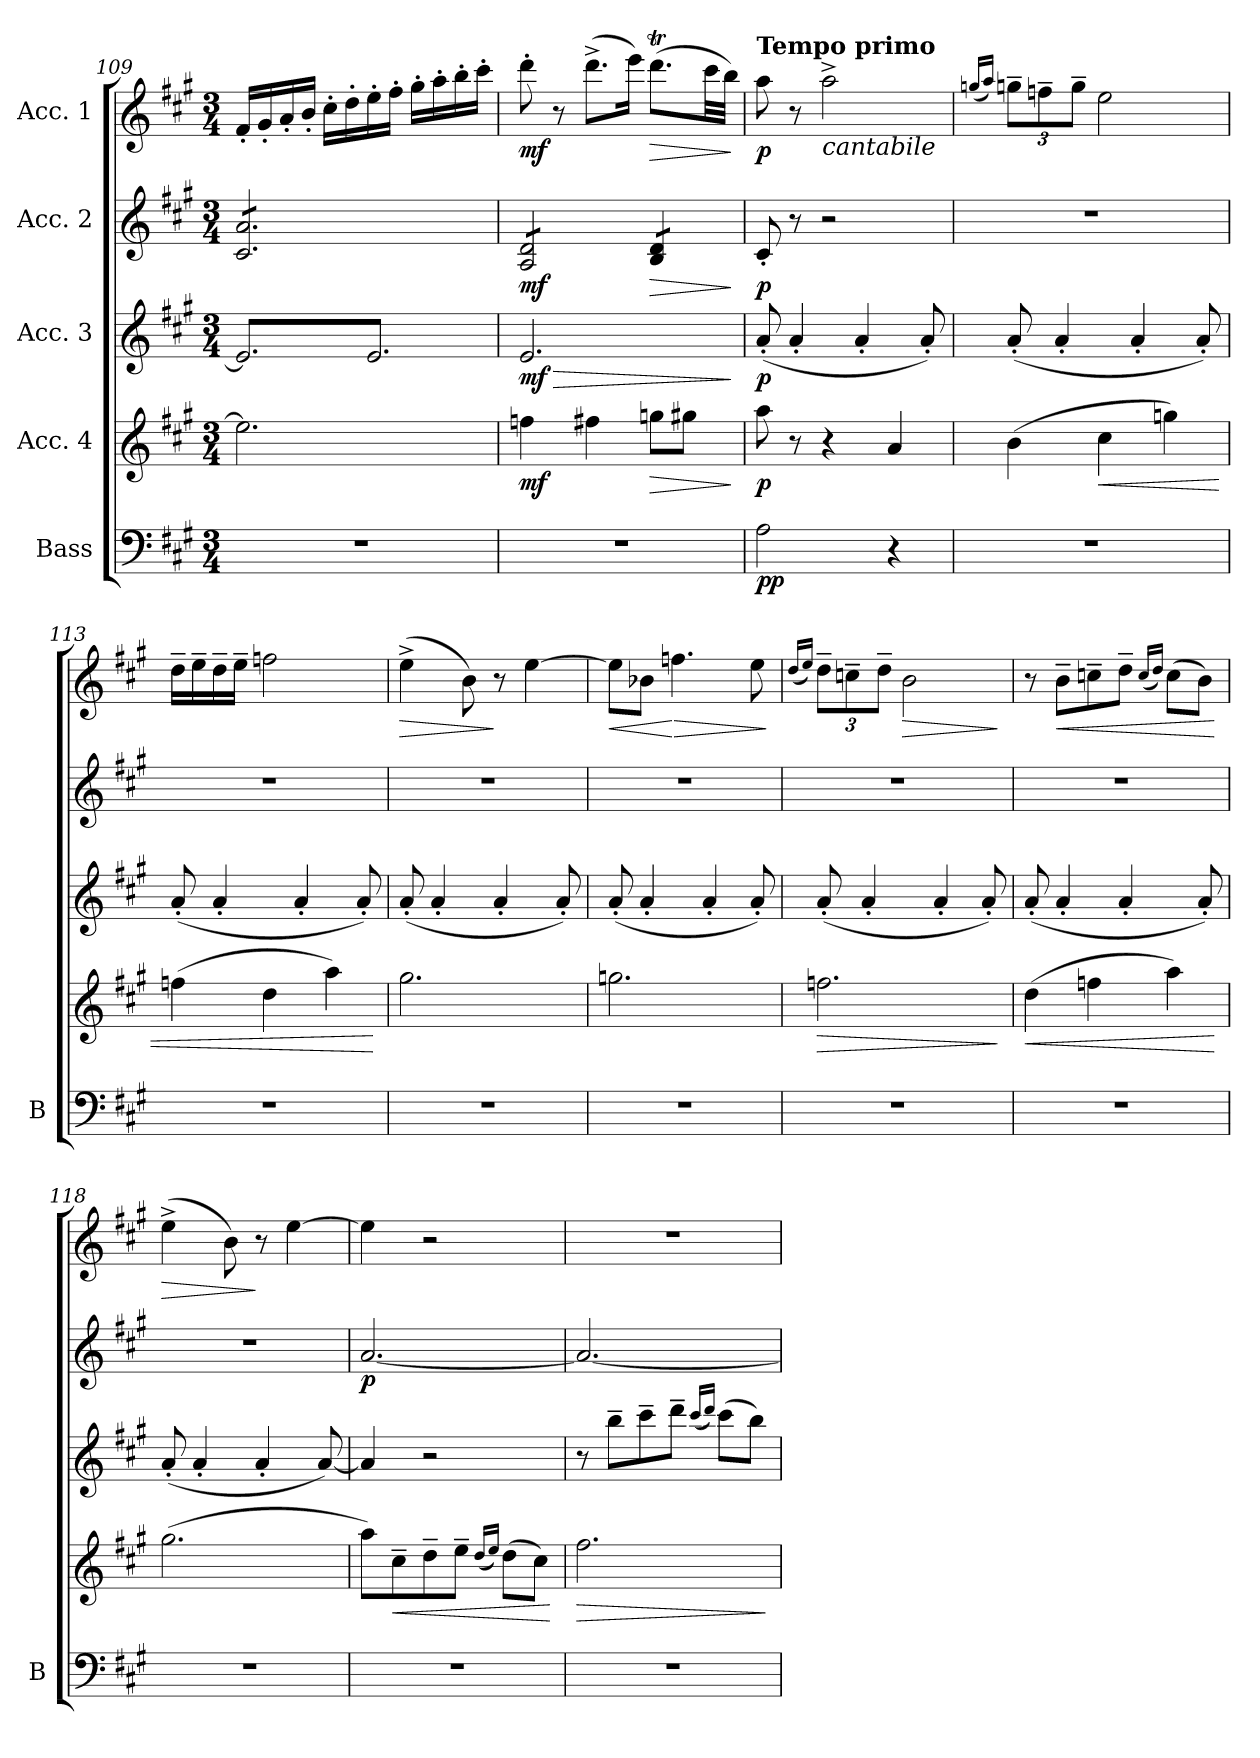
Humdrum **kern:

**kern	**dynam	**kern	**dynam	**kern	**dynam	**kern	**dynam	**kern	**dynam
*part5	*part5	*part4	*part4	*part3	*part3	*part2	*part2	*part1	*part1
*staff5	*staff5	*staff4	*staff4	*staff3	*staff3	*staff2	*staff2	*staff1	*staff1
*I"Bass	*	*I"Acc. 4	*	*I"Acc. 3	*	*I"Acc. 2	*	*I"Acc. 1	*
*I'B	*	*	*	*	*	*	*	*	*
*clefF4	*	*clefG2	*	*clefG2	*	*clefG2	*	*clefG2	*
*ITrd7c12	*	*ITrd7c12	*	*ITrd7c12	*	*	*	*	*
*k[f#c#g#]	*	*k[f#c#g#]	*	*k[f#c#g#]	*	*k[f#c#g#]	*	*k[f#c#g#]	*
*M3/4	*	*M3/4	*	*M3/4	*	*M3/4	*	*M3/4	*
=109	=109	=109	=109	=109	=109	=109	=109	=109	=109
*	*	*	*	*tremolo	*	*	*	*	*
*	*	*	*	*	*	*tremolo	*	*	*
2.r	.	2.e\]	.	8E/]L	.	8c#/ 8a/L	.	16f#'/LL	.
.	.	.	.	.	.	.	.	16g#'/	.
.	.	.	.	8E/	.	8c#/ 8a/	.	16a'/	.
.	.	.	.	.	.	.	.	16b'/JJ	.
.	.	.	.	8E/	.	8c#/ 8a/	.	16cc#'\LL	.
.	.	.	.	.	.	.	.	16dd'\	.
.	.	.	.	8E/	.	8c#/ 8a/	.	16ee'\	.
.	.	.	.	.	.	.	.	16ff#'\JJ	.
.	.	.	.	8E/	.	8c#/ 8a/	.	16gg#'\LL	.
.	.	.	.	.	.	.	.	16aa'\	.
.	.	.	.	8E/J	.	8c#/ 8a/J	.	16bb'\	.
*	*	*	*	*Xtremolo	*	*	*	*	*
.	.	.	.	.	.	.	.	16ccc#'\JJ	.
=110	=110	=110	=110	=110	=110	=110	=110	=110	=110
!	!	!	!LO:DY:b	!	!LO:HP:b	!	!	!	!
!	!	!	!	!	!LO:DY:n=1:b	!	!LO:DY:b	!	!LO:DY:b
2.r	.	4fn\	mf	2.E/	> mf	8A/ 8d/L	mf	8ddd'\	mf
.	.	.	.	.	.	8A/ 8d/	.	8r	.
.	.	4f#X\	.	.	.	8A/ 8d/	.	(8.ddd^\L	.
.	.	.	.	.	.	8A/ 8d/J	.	.	.
.	.	.	.	.	.	.	.	16eee\Jk)	.
!	!	!	!LO:HP:b	!	!	!	!LO:HP:b	!	!LO:HP:b
.	.	8gn\L	>	.	.	8B/ 8d/L	>	(8.dddT\L	>
.	.	8g#X\J	.	.	.	8B/ 8d/J	.	.	.
*	*	*	*	*	*	*Xtremolo	*	*	*
.	.	.	.	.	.	.	.	32ccc#\LL	.
.	.	.	.	.	.	.	.	32bb\JJJ)	.
.	.	.	]	.	]	.	]	.	]
!!LO:LB:g=z
=111	=111	=111	=111	=111	=111	=111	=111	=111	=111
!	!	!	!	!	!	!	!	!LO:TX:a:B:t=Tempo primo	!
!	!LO:DY:b	!	!LO:DY:b	!	!LO:DY:b	!	!LO:DY:b	!	!LO:DY:b
2AA\	pp	8a\	p	(8A'/	p	8c#'/	p	8aa\	p
.	.	8r	.	4A'/	.	8r	.	8r	.
!	!	!	!	!	!	!	!	!LO:TX:b:i:t=cantabile	!
.	.	4r	.	.	.	2r	.	2aa^\	.
.	.	.	.	4A'/	.	.	.	.	.
4r	.	4A/	.	.	.	.	.	.	.
.	.	.	.	8A'/)	.	.	.	.	.
=112	=112	=112	=112	=112	=112	=112	=112	=112	=112
.	.	.	.	.	.	.	.	(16qggn/LL	.
.	.	.	.	.	.	.	.	16qaa/JJ)	.
*	*	*	*	*	*	*	*	*Xbrackettup	*
2.r	.	(4B\	.	(8A'/	.	2.r	.	12gg~\L	.
.	.	.	.	.	.	.	.	12ffn~\	.
.	.	.	.	4A'/	.	.	.	.	.
.	.	.	.	.	.	.	.	12gg~\J	.
!	!	!	!LO:HP:b	!	!	!	!	!	!
.	.	4c#\	<	.	.	.	.	2ee\	.
.	.	.	.	4A'/	.	.	.	.	.
.	.	4gn\)	.	.	.	.	.	.	.
.	.	.	.	8A'/)	.	.	.	.	.
=113	=113	=113	=113	=113	=113	=113	=113	=113	=113
2.r	.	(4fn\	.	(8A'/	.	2.r	.	16dd~\LL	.
.	.	.	.	.	.	.	.	16ee~\	.
.	.	.	.	4A'/	.	.	.	16dd~\	.
.	.	.	.	.	.	.	.	16ee~\JJ	.
.	.	4d\	.	.	.	.	.	2ffn\	.
.	.	.	.	4A'/	.	.	.	.	.
.	.	4a\)	.	.	.	.	.	.	.
.	.	.	.	8A'/)	.	.	.	.	.
.	.	.	[	.	.	.	.	.	.
=114	=114	=114	=114	=114	=114	=114	=114	=114	=114
!	!	!	!	!	!	!	!	!	!LO:HP:b
2.r	.	2.g#\	.	(8A'/	.	2.r	.	(4ee^\	>
.	.	.	.	4A'/	.	.	.	.	.
.	.	.	.	.	.	.	.	8b\)	.
.	.	.	.	4A'/	.	.	.	8r	]
.	.	.	.	.	.	.	.	[4ee\	.
.	.	.	.	8A'/)	.	.	.	.	.
=115	=115	=115	=115	=115	=115	=115	=115	=115	=115
!	!	!	!	!	!	!	!	!	!LO:HP:b
2.r	.	2.gn\	.	(8A'/	.	2.r	.	8ee\L]	<
.	.	.	.	4A'/	.	.	.	8b-X\J	.
!	!	!	!	!	!	!	!	!	!LO:HP:n=1:b
.	.	.	.	.	.	.	.	4.ffn\	[ >
.	.	.	.	4A'/	.	.	.	.	.
.	.	.	.	8A'/)	.	.	.	8ee\	.
.	.	.	.	.	.	.	.	.	]
!!LO:PB:g=z
=116	=116	=116	=116	=116	=116	=116	=116	=116	=116
.	.	.	.	.	.	.	.	(16qdd/LL	.
.	.	.	.	.	.	.	.	16qee/JJ)	.
!	!	!	!LO:HP:b	!	!	!	!	!	!
2.r	.	2.fn\	>	(8A'/	.	2.r	.	12dd~\L	.
.	.	.	.	.	.	.	.	12ccn~\	.
.	.	.	.	4A'/	.	.	.	.	.
.	.	.	.	.	.	.	.	12dd~\J	.
!	!	!	!	!	!	!	!	!	!LO:HP:b
.	.	.	.	.	.	.	.	2b\	>
.	.	.	.	4A'/	.	.	.	.	.
.	.	.	.	8A'/)	.	.	.	.	.
.	.	.	]	.	.	.	.	.	]
=117	=117	=117	=117	=117	=117	=117	=117	=117	=117
!	!	!	!LO:HP:b	!	!	!	!	!	!
2.r	.	(4d\	<	(8A'/	.	2.r	.	8r	.
!	!	!	!	!	!	!	!	!	!LO:HP:b
.	.	.	.	4A'/	.	.	.	8b~\L	<
.	.	4fn\	.	.	.	.	.	8ccn~\	.
.	.	.	.	4A'/	.	.	.	8dd~\J	.
.	.	.	.	.	.	.	.	(16qcc/LL	.
.	.	.	.	.	.	.	.	16qdd/JJ)	.
.	.	4a\)	.	.	.	.	.	(8cc\L	.
.	.	.	.	8A'/)	.	.	.	8b\J)	.
.	.	.	[	.	.	.	.	.	[
=118	=118	=118	=118	=118	=118	=118	=118	=118	=118
!	!	!	!	!	!	!	!	!	!LO:HP:b
2.r	.	(2.g#i\	.	(8A'/	.	2.r	.	(4ee^\	>
.	.	.	.	4A'/	.	.	.	.	.
.	.	.	.	.	.	.	.	8b\)	.
.	.	.	.	4A'/	.	.	.	8r	]
.	.	.	.	.	.	.	.	[4ee\	.
.	.	.	.	[8A/)	.	.	.	.	.
=119	=119	=119	=119	=119	=119	=119	=119	=119	=119
!	!	!	!	!	!	!	!LO:DY:b	!	!
2.r	.	8a\L)	.	4A/]	.	[2.a/	p	4ee\]	.
!	!	!	!LO:HP:b	!	!	!	!	!	!
.	.	8c#~\	<	.	.	.	.	.	.
.	.	8d~\	.	2r	.	.	.	2r	.
.	.	8e~\J	.	.	.	.	.	.	.
.	.	(16qd/LL	.	.	.	.	.	.	.
.	.	16qe/JJ)	.	.	.	.	.	.	.
.	.	(8d\L	.	.	.	.	.	.	.
.	.	8c#\J)	.	.	.	.	.	.	.
.	.	.	[	.	.	.	.	.	.
=120	=120	=120	=120	=120	=120	=120	=120	=120	=120
!	!	!	!LO:HP:b	!	!	!	!	!	!
2.r	.	2.f#i\	>	8r	.	2.a/_	.	2.r	.
.	.	.	.	8b~\L	.	.	.	.	.
.	.	.	.	8cc#~\	.	.	.	.	.
.	.	.	.	8dd~\J	.	.	.	.	.
.	.	.	.	(16qcc#/LL	.	.	.	.	.
.	.	.	.	16qdd/JJ)	.	.	.	.	.
.	.	.	.	(8cc#\L	.	.	.	.	.
.	.	.	.	8b\J)	.	.	.	.	.
.	.	.	]	.	.	.	.	.	.
=	=	=	=	=	=	=	=	=	=
*-	*-	*-	*-	*-	*-	*-	*-	*-	*-
